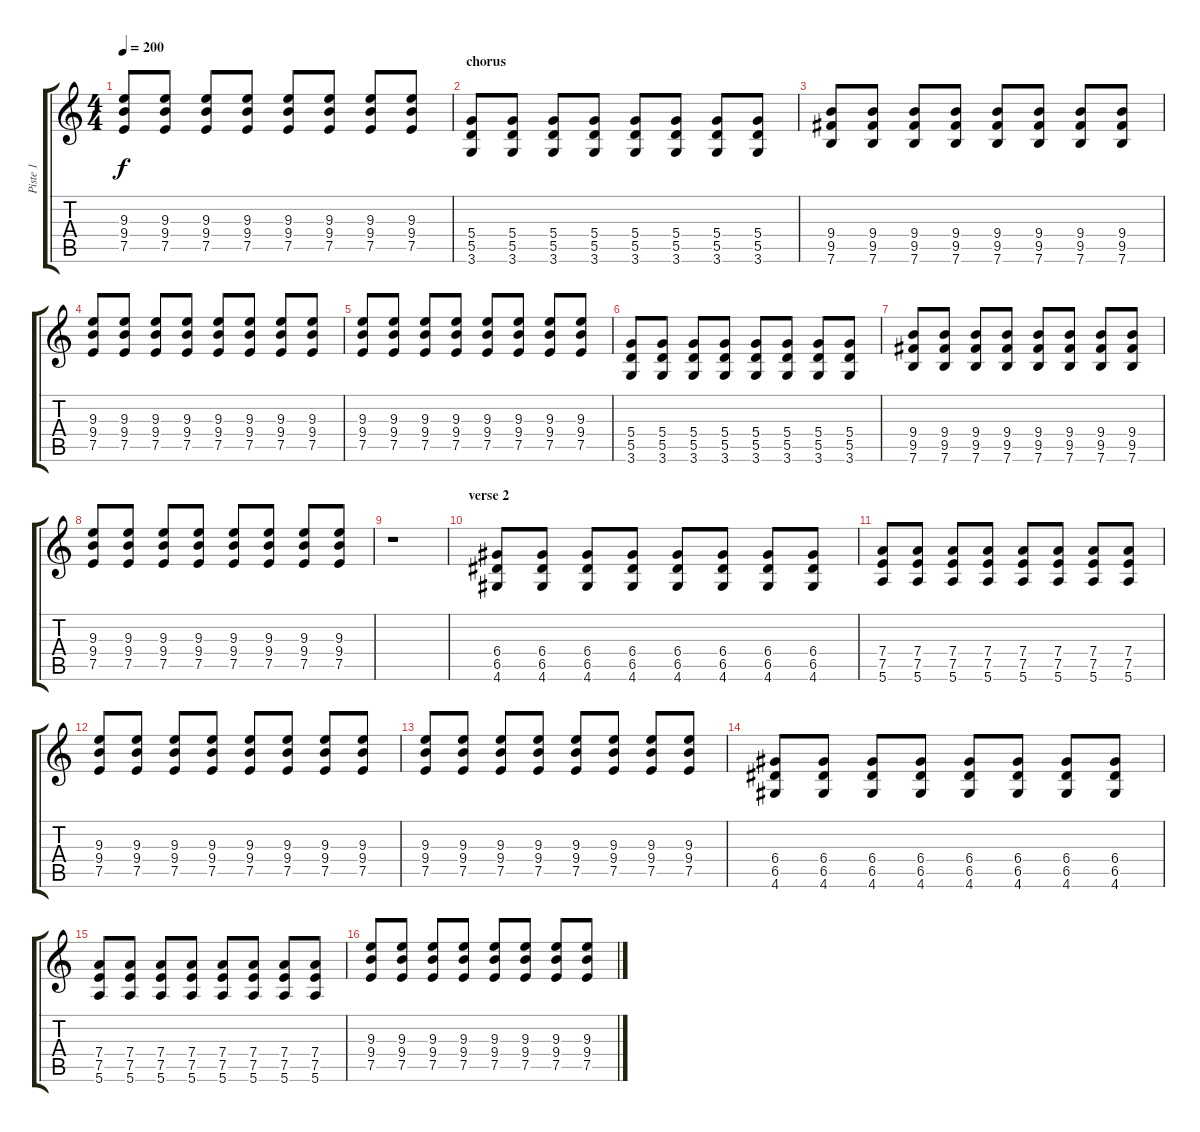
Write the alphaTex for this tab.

\track ("Piste 1" "Piste 1") {instrument overdrivenguitar}
\staff {score tabs}
\tuning (E4 B3 G3 D3 A2 E2) {hide}
\ts (4 4)
\tempo 200
\clef g2
\ks c
(9.3 9.4 7.5).8{dy f} (9.3 9.4 7.5).8 (9.3 9.4 7.5).8 (9.3 9.4 7.5).8 (9.3 9.4 7.5).8 (9.3 9.4 7.5).8 (9.3 9.4 7.5).8 (9.3 9.4 7.5).8 |
\section ("" "chorus ")
(5.4 5.5 3.6).8 (5.4 5.5 3.6).8 (5.4 5.5 3.6).8 (5.4 5.5 3.6).8 (5.4 5.5 3.6).8 (5.4 5.5 3.6).8 (5.4 5.5 3.6).8 (5.4 5.5 3.6).8 |
(9.4 9.5 7.6).8 (9.4 9.5 7.6).8 (9.4 9.5 7.6).8 (9.4 9.5 7.6).8 (9.4 9.5 7.6).8 (9.4 9.5 7.6).8 (9.4 9.5 7.6).8 (9.4 9.5 7.6).8 |
(9.3 9.4 7.5).8 (9.3 9.4 7.5).8 (9.3 9.4 7.5).8 (9.3 9.4 7.5).8 (9.3 9.4 7.5).8 (9.3 9.4 7.5).8 (9.3 9.4 7.5).8 (9.3 9.4 7.5).8 |
(9.3 9.4 7.5).8 (9.3 9.4 7.5).8 (9.3 9.4 7.5).8 (9.3 9.4 7.5).8 (9.3 9.4 7.5).8 (9.3 9.4 7.5).8 (9.3 9.4 7.5).8 (9.3 9.4 7.5).8 |
(5.4 5.5 3.6).8 (5.4 5.5 3.6).8 (5.4 5.5 3.6).8 (5.4 5.5 3.6).8 (5.4 5.5 3.6).8 (5.4 5.5 3.6).8 (5.4 5.5 3.6).8 (5.4 5.5 3.6).8 |
(9.4 9.5 7.6).8 (9.4 9.5 7.6).8 (9.4 9.5 7.6).8 (9.4 9.5 7.6).8 (9.4 9.5 7.6).8 (9.4 9.5 7.6).8 (9.4 9.5 7.6).8 (9.4 9.5 7.6).8 |
(9.3 9.4 7.5).8 (9.3 9.4 7.5).8 (9.3 9.4 7.5).8 (9.3 9.4 7.5).8 (9.3 9.4 7.5).8 (9.3 9.4 7.5).8 (9.3 9.4 7.5).8 (9.3 9.4 7.5).8 |
r.1 |
\section ("" "verse 2")
(6.4 6.5 4.6).8 (6.4 6.5 4.6).8 (6.4 6.5 4.6).8 (6.4 6.5 4.6).8 (6.4 6.5 4.6).8 (6.4 6.5 4.6).8 (6.4 6.5 4.6).8 (6.4 6.5 4.6).8 |
(7.4 7.5 5.6).8 (7.4 7.5 5.6).8 (7.4 7.5 5.6).8 (7.4 7.5 5.6).8 (7.4 7.5 5.6).8 (7.4 7.5 5.6).8 (7.4 7.5 5.6).8 (7.4 7.5 5.6).8 |
(9.3 9.4 7.5).8 (9.3 9.4 7.5).8 (9.3 9.4 7.5).8 (9.3 9.4 7.5).8 (9.3 9.4 7.5).8 (9.3 9.4 7.5).8 (9.3 9.4 7.5).8 (9.3 9.4 7.5).8 |
(9.3 9.4 7.5).8 (9.3 9.4 7.5).8 (9.3 9.4 7.5).8 (9.3 9.4 7.5).8 (9.3 9.4 7.5).8 (9.3 9.4 7.5).8 (9.3 9.4 7.5).8 (9.3 9.4 7.5).8 |
(6.4 6.5 4.6).8 (6.4 6.5 4.6).8 (6.4 6.5 4.6).8 (6.4 6.5 4.6).8 (6.4 6.5 4.6).8 (6.4 6.5 4.6).8 (6.4 6.5 4.6).8 (6.4 6.5 4.6).8 |
(7.4 7.5 5.6).8 (7.4 7.5 5.6).8 (7.4 7.5 5.6).8 (7.4 7.5 5.6).8 (7.4 7.5 5.6).8 (7.4 7.5 5.6).8 (7.4 7.5 5.6).8 (7.4 7.5 5.6).8 |
(9.3 9.4 7.5).8 (9.3 9.4 7.5).8 (9.3 9.4 7.5).8 (9.3 9.4 7.5).8 (9.3 9.4 7.5).8 (9.3 9.4 7.5).8 (9.3 9.4 7.5).8 (9.3 9.4 7.5).8
